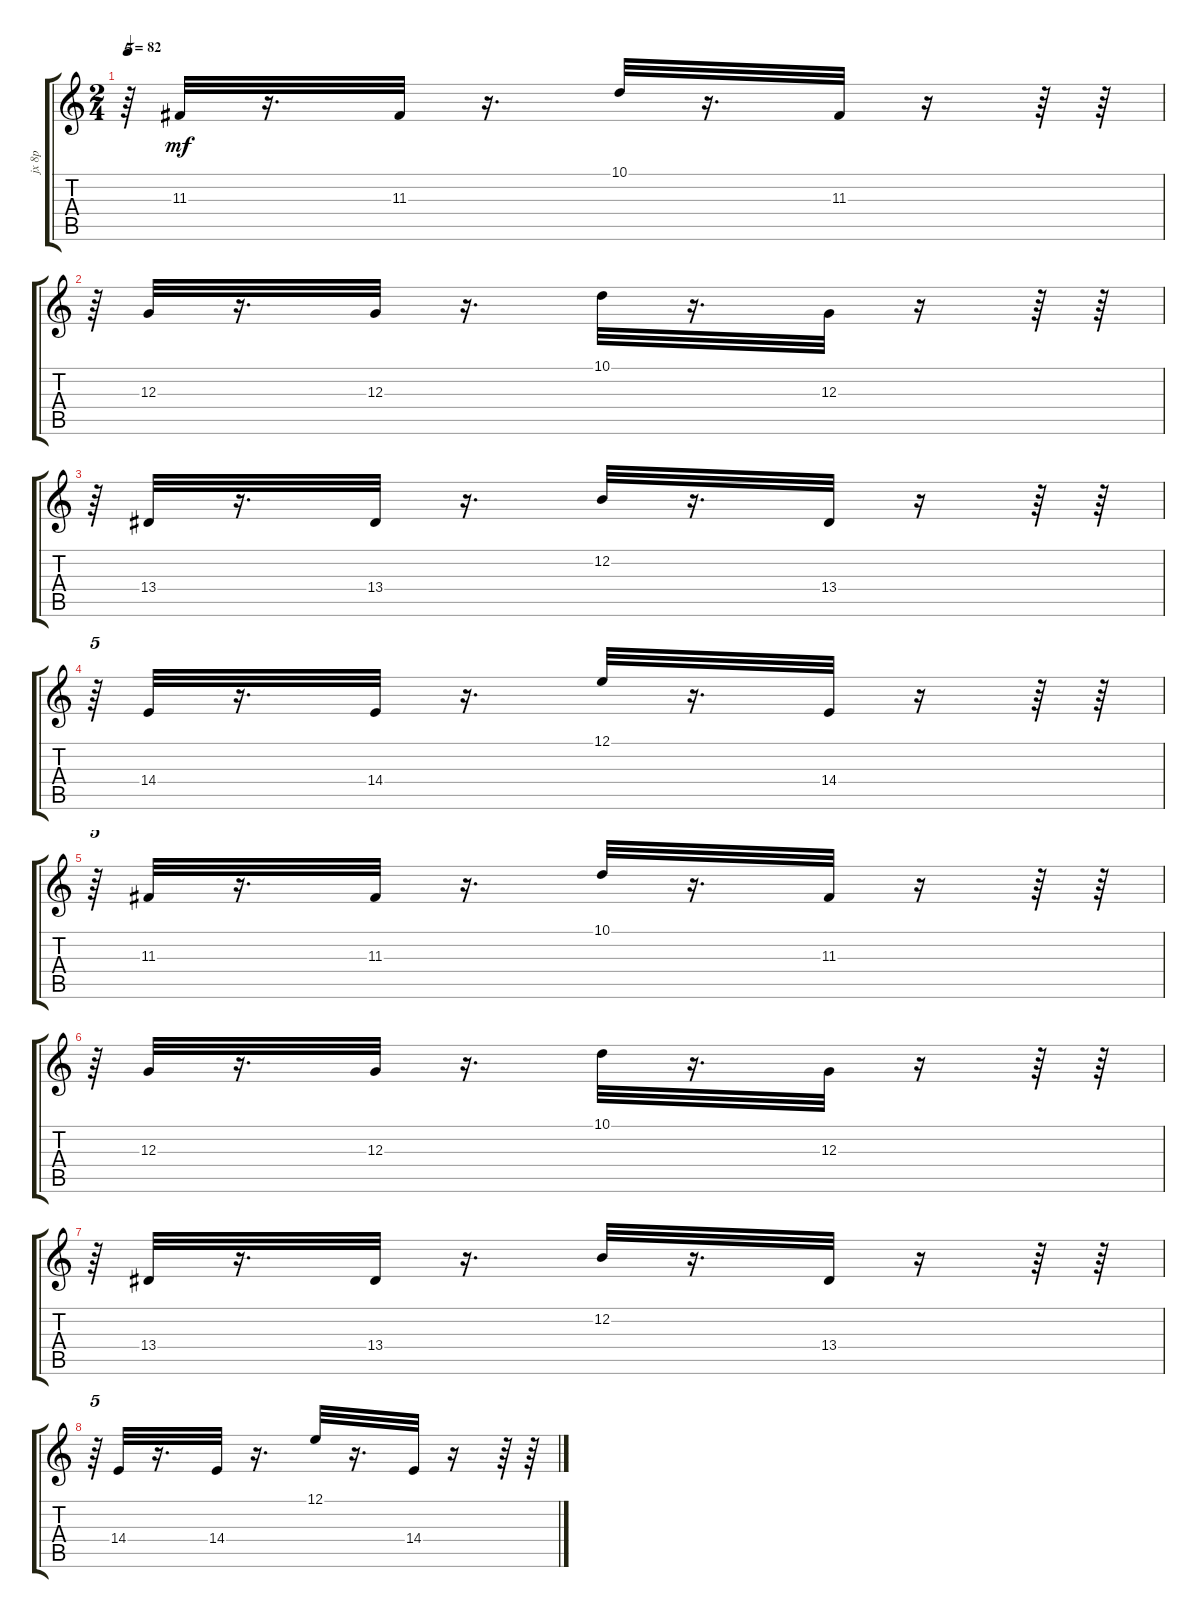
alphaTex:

\track ("jx 8p" "jx 8p") {instrument fx7echoes}
\staff {score tabs}
\tuning (E4 B3 G3 D3 A2 E2) {hide}
\ts (2 4)
\tempo 82
\clef g2
\ks c
r.64{tu (5 4) dy mf} 11.3.32 r.16{d} 11.3.32 r.16{d} 10.1.32 r.16{d} 11.3.32 r.16 r.64 r.64 |
r.64{tu (5 4)} 12.3.32 r.16{d} 12.3.32 r.16{d} 10.1.32 r.16{d} 12.3.32 r.16 r.64 r.64 |
r.64{tu (5 4)} 13.4.32 r.16{d} 13.4.32 r.16{d} 12.2.32 r.16{d} 13.4.32 r.16 r.64 r.64 |
r.64{tu (5 4)} 14.4.32 r.16{d} 14.4.32 r.16{d} 12.1.32 r.16{d} 14.4.32 r.16 r.64 r.64 |
r.64{tu (5 4)} 11.3.32 r.16{d} 11.3.32 r.16{d} 10.1.32 r.16{d} 11.3.32 r.16 r.64 r.64 |
r.64{tu (5 4)} 12.3.32 r.16{d} 12.3.32 r.16{d} 10.1.32 r.16{d} 12.3.32 r.16 r.64 r.64 |
r.64{tu (5 4)} 13.4.32 r.16{d} 13.4.32 r.16{d} 12.2.32 r.16{d} 13.4.32 r.16 r.64 r.64 |
r.64{tu (5 4)} 14.4.32 r.16{d} 14.4.32 r.16{d} 12.1.32 r.16{d} 14.4.32 r.16 r.64 r.64
